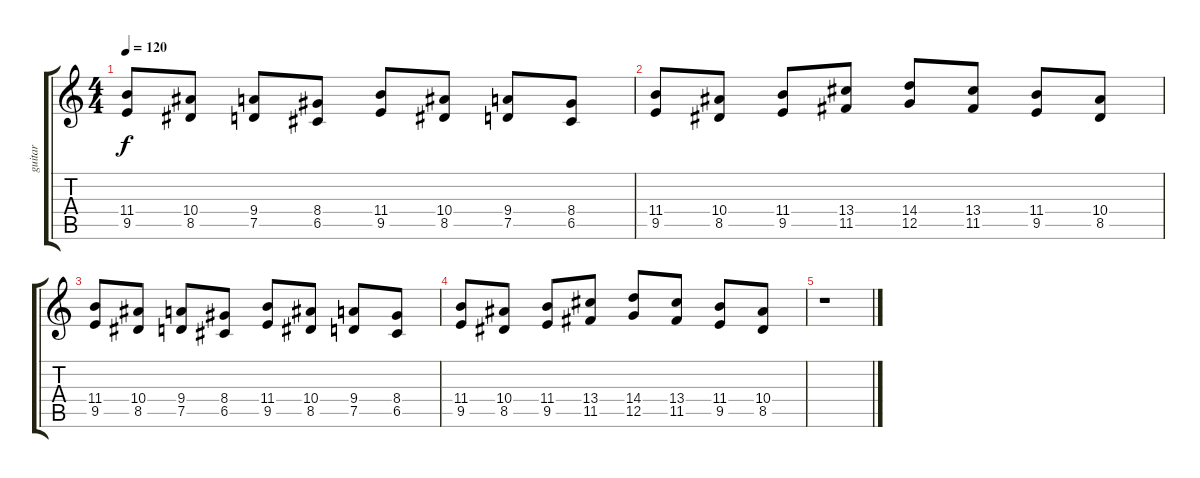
\track ("guitar" "guitar") {instrument distortionguitar}
\staff {score tabs}
\tuning (D4 A3 F3 C3 G2 D2) {hide}
\ts (4 4)
\tempo 120
\clef g2
\ks c
(11.4 9.5).8{dy f} (10.4 8.5).8 (9.4 7.5).8 (8.4 6.5).8 (11.4 9.5).8 (10.4 8.5).8 (9.4 7.5).8 (8.4 6.5).8 |
(11.4 9.5).8 (10.4 8.5).8 (11.4 9.5).8 (13.4 11.5).8 (14.4 12.5).8 (13.4 11.5).8 (11.4 9.5).8 (10.4 8.5).8 |
(11.4 9.5).8 (10.4 8.5).8 (9.4 7.5).8 (8.4 6.5).8 (11.4 9.5).8 (10.4 8.5).8 (9.4 7.5).8 (8.4 6.5).8 |
(11.4 9.5).8 (10.4 8.5).8 (11.4 9.5).8 (13.4 11.5).8 (14.4 12.5).8 (13.4 11.5).8 (11.4 9.5).8 (10.4 8.5).8 |
r.1
